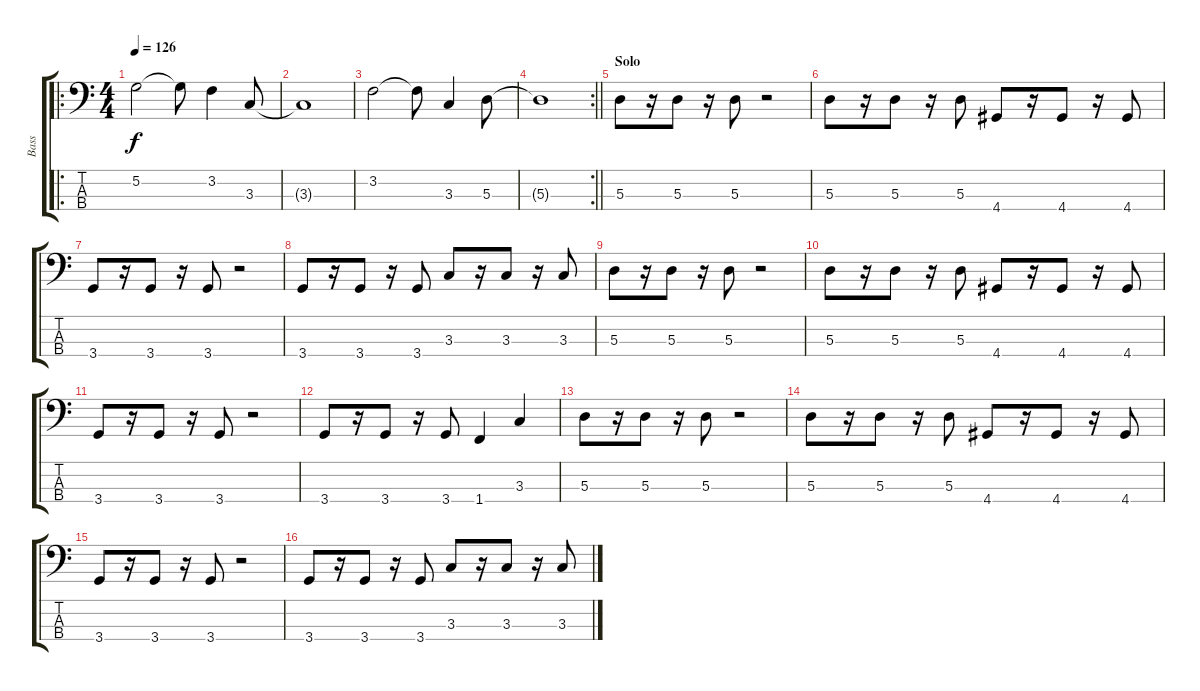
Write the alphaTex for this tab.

\track ("Bass" "Bass") {instrument electricbassfinger}
\staff {score tabs}
\tuning (G2 D2 A1 E1) {hide}
\ro
\ts (4 4)
\tempo 126
\clef f4
\ks c
5.2.2{dy f} 5.2{t}.8 3.2.4 3.3.8 |
3.3{t}.1 |
3.2.2 3.2{t}.8 3.3.4 5.3.8 |
\rc 2
\barLineRight lightlight
5.3{t}.1 |
\section ("" "Solo")
5.3.8 r.16 5.3.8 r.16 5.3.8 r.2 |
5.3.8 r.16 5.3.8 r.16 5.3.8 4.4.8 r.16 4.4.8 r.16 4.4.8 |
3.4.8 r.16 3.4.8 r.16 3.4.8 r.2 |
3.4.8 r.16 3.4.8 r.16 3.4.8 3.3.8 r.16 3.3.8 r.16 3.3.8 |
5.3.8 r.16 5.3.8 r.16 5.3.8 r.2 |
5.3.8 r.16 5.3.8 r.16 5.3.8 4.4.8 r.16 4.4.8 r.16 4.4.8 |
3.4.8 r.16 3.4.8 r.16 3.4.8 r.2 |
3.4.8 r.16 3.4.8 r.16 3.4.8 1.4.4 3.3.4 |
5.3.8 r.16 5.3.8 r.16 5.3.8 r.2 |
5.3.8 r.16 5.3.8 r.16 5.3.8 4.4.8 r.16 4.4.8 r.16 4.4.8 |
3.4.8 r.16 3.4.8 r.16 3.4.8 r.2 |
3.4.8 r.16 3.4.8 r.16 3.4.8 3.3.8 r.16 3.3.8 r.16 3.3.8
